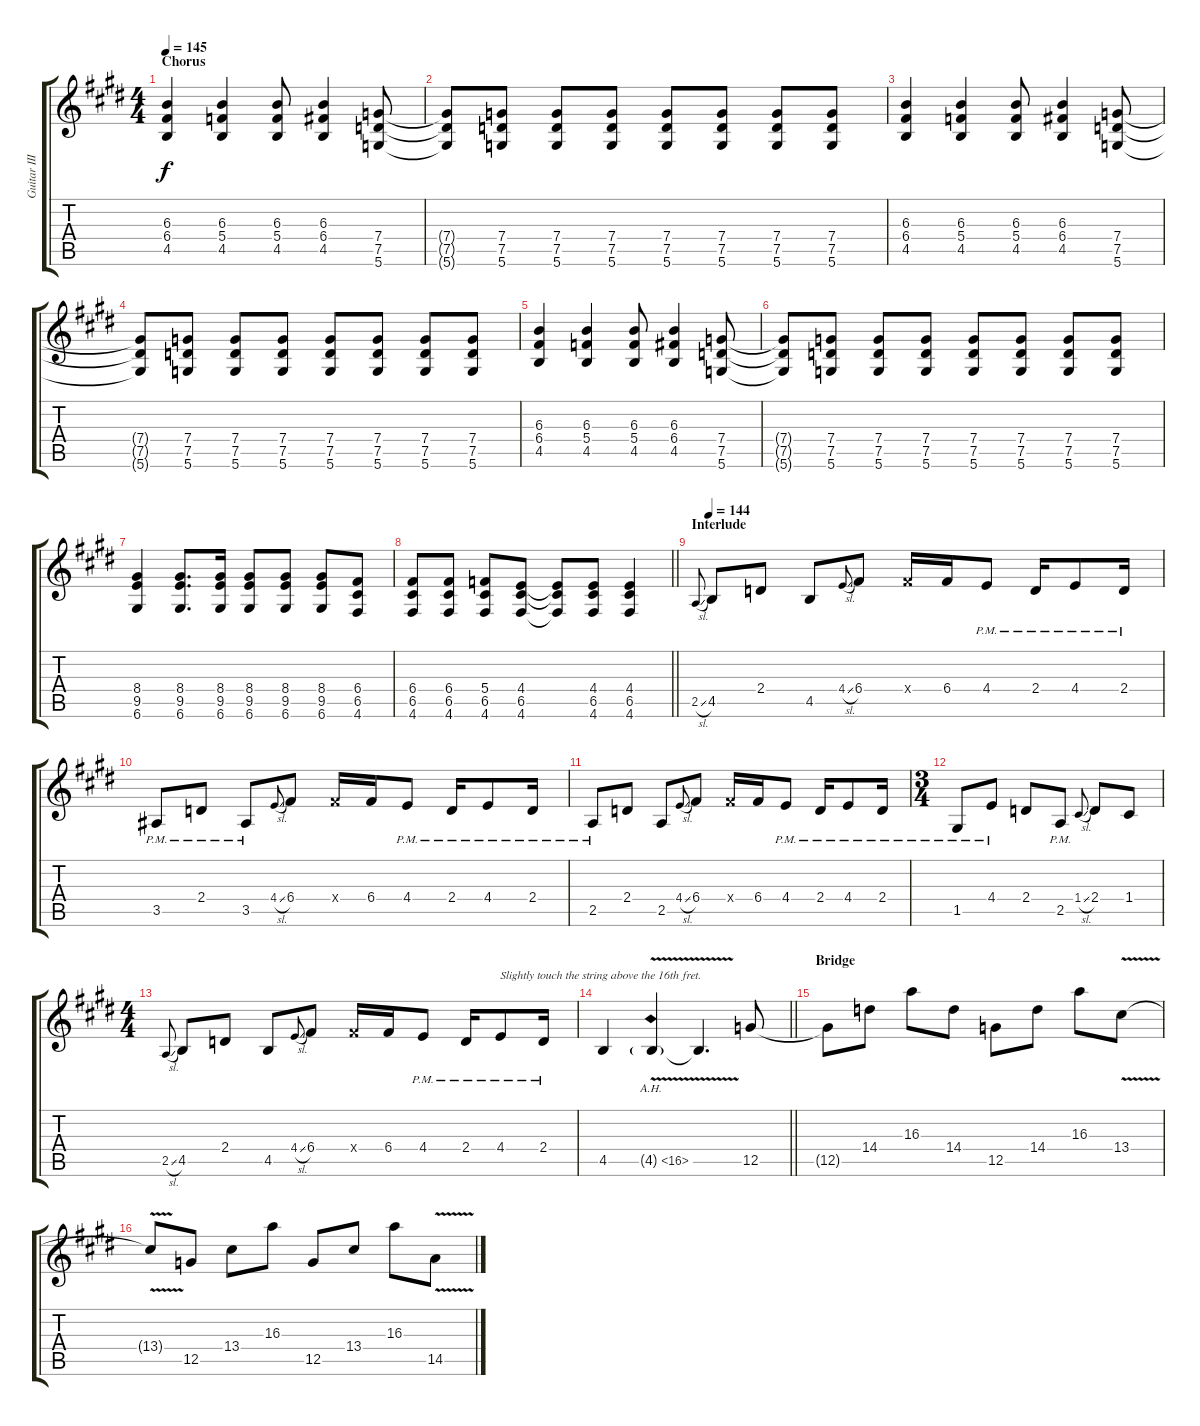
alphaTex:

\track ("Guitar III (right)" "Guitar III") {instrument overdrivenguitar}
\staff {score tabs}
\tuning (D4 A3 F3 C3 G2 D2) {hide}
\ts (4 4)
\section ("" "Chorus")
\tempo 145
\clef g2
\ks c#minor
(6.3 6.4 4.5).4{dy f} (6.3 5.4 4.5).4 (6.3 5.4 4.5).8 (6.3 6.4 4.5).4 (7.4 7.5 5.6).8 |
(7.4{t} 7.5{t} 5.6{t}).8 (7.4 7.5 5.6).8 (7.4 7.5 5.6).8 (7.4 7.5 5.6).8 (7.4 7.5 5.6).8 (7.4 7.5 5.6).8 (7.4 7.5 5.6).8 (7.4 7.5 5.6).8 |
(6.3 6.4 4.5).4 (6.3 5.4 4.5).4 (6.3 5.4 4.5).8 (6.3 6.4 4.5).4 (7.4 7.5 5.6).8 |
(7.4{t} 7.5{t} 5.6{t}).8 (7.4 7.5 5.6).8 (7.4 7.5 5.6).8 (7.4 7.5 5.6).8 (7.4 7.5 5.6).8 (7.4 7.5 5.6).8 (7.4 7.5 5.6).8 (7.4 7.5 5.6).8 |
(6.3 6.4 4.5).4 (6.3 5.4 4.5).4 (6.3 5.4 4.5).8 (6.3 6.4 4.5).4 (7.4 7.5 5.6).8 |
(7.4{t} 7.5{t} 5.6{t}).8 (7.4 7.5 5.6).8 (7.4 7.5 5.6).8 (7.4 7.5 5.6).8 (7.4 7.5 5.6).8 (7.4 7.5 5.6).8 (7.4 7.5 5.6).8 (7.4 7.5 5.6).8 |
(8.4 9.5 6.6).4 (8.4 9.5 6.6).8{d} (8.4 9.5 6.6).16 (8.4 9.5 6.6).8 (8.4 9.5 6.6).8 (8.4 9.5 6.6).8 (6.4 6.5 4.6).8 |
\barLineRight lightlight
(6.4 6.5 4.6).8 (6.4 6.5 4.6).8 (5.4 6.5 4.6).8 (4.4 6.5 4.6).8 (4.4{t} 6.5{t} 4.6{t}).8 (4.4 6.5 4.6).8 (4.4 6.5 4.6).4 |
\section ("" "Interlude")
\tempo (144 0.03125)
2.5{sl}.8{gr onbeat} 4.5.8 2.4.8 4.5.8 4.4{sl}.8{gr onbeat} 6.4.8 6.4{x}.16 6.4.16 4.4{pm}.8 2.4{pm}.16 4.4{pm}.8 2.4{pm}.16 |
3.5{pm}.8 2.4{pm}.8 3.5{pm}.8 4.4{sl}.8{gr onbeat} 6.4.8 6.4{x}.16 6.4.16 4.4{pm}.8 2.4{pm}.16 4.4{pm}.8 2.4{pm}.16 |
2.5{pm}.8 2.4.8 2.5.8 4.4{sl}.8{gr onbeat} 6.4.8 6.4{x}.16 6.4.16 4.4{pm}.8 2.4{pm}.16 4.4{pm}.8 2.4{pm}.16 |
\ts (3 4)
1.5{pm}.8 4.4{pm}.8 2.4.8 2.5{pm}.8 1.4{sl}.8{gr onbeat} 2.4.8 1.4.8 |
\ts (4 4)
2.5{sl}.8{gr onbeat} 4.5.8 2.4.8 4.5.8 4.4{sl}.8{gr onbeat} 6.4.8 6.4{x}.16 6.4.16 4.4{pm}.8 2.4{pm}.16 4.4{pm}.8{txt "Slightly touch the string above the 16th fret."} 2.4{pm}.16 |
\barLineRight lightlight
4.5.4 4.5{ah 12 v g}.4 4.5{t}.4{d} 12.5.8 |
\section ("" "Bridge")
12.5{t}.8 14.4.8 16.3.8 14.4.8 12.5.8 14.4.8 16.3.8 13.4{v}.8 |
13.4{t}.8 12.5.8 13.4.8 16.3.8 12.5.8 13.4.8 16.3.8 14.5{v}.8
